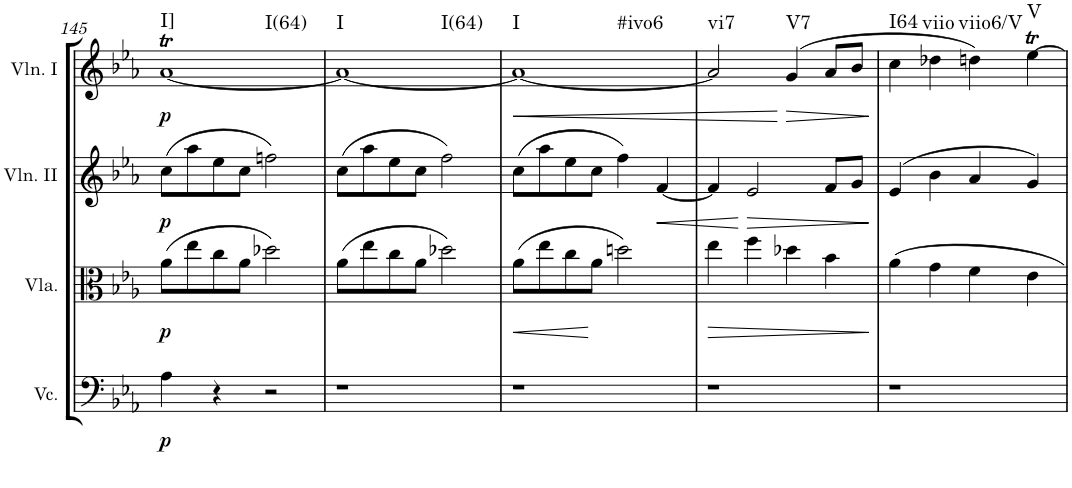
**kern	**dynam	**kern	**dynam	**kern	**dynam	**kern	**dynam	**harte
*part4	*part4	*part3	*part3	*part2	*part2	*part1	*part1	*part1
*staff4	*staff4	*staff3	*staff3	*staff2	*staff2	*staff1	*staff1	*
*I"Violoncello	*	*I"Viola	*	*I"Violin II	*	*I"Violin I	*	*
*I'Vc.	*	*I'Vla.	*	*I'Vln. II	*	*I'Vln. I	*	*
!!LO:PB:g=z
*clefF4	*	*clefC3	*	*clefG2	*	*clefG2	*	*
*k[b-e-a-]	*	*k[b-e-a-]	*	*k[b-e-a-]	*	*k[b-e-a-]	*	*
*M2/2	*	*M2/2	*	*M2/2	*	*M2/2	*	*
*met(c|)	*	*met(c|)	*	*met(c|)	*	*met(c|)	*	*
=145	=145	=145	=145	=145	=145	=145	=145	=145
!	!LO:DY:b	!	!LO:DY:b	!	!LO:DY:b	!	!LO:DY:b	!LO:H:n=1:kt=I]
!	!	!	!	!	!	!	!	!LO:H:n=2:kt=I(64)
4A-\	p	(8a-\L	p	(8cc\L	p	[1a-T	p	N N
.	.	8ee-\	.	8aa-\	.	.	.	.
4r	.	8cc\	.	8ee-\	.	.	.	.
.	.	8a-\J	.	8cc\J	.	.	.	.
2r	.	2dd-X\)	.	2ffn\)	.	.	.	.
=146	=146	=146	=146	=146	=146	=146	=146	=146
!	!	!	!	!	!	!	!	!LO:H:n=1:kt=I
!	!	!	!	!	!	!	!	!LO:H:n=2:kt=I(64)
1r	.	(8a-\L	.	(8cc\L	.	1a-_	.	N N
.	.	8ee-\	.	8aa-\	.	.	.	.
.	.	8cc\	.	8ee-\	.	.	.	.
.	.	8a-\J	.	8cc\J	.	.	.	.
.	.	2dd-X\)	.	2ff\)	.	.	.	.
=147	=147	=147	=147	=147	=147	=147	=147	=147
!	!	!	!LO:HP:b	!	!	!	!LO:HP:b	!LO:H:n=1:kt=I
!	!	!	!	!	!	!	!	!LO:H:n=2:kt=#ivo6
1r	.	(8a-\L	<	(8cc\L	.	1a-_	<	N N
.	.	8ee-\	.	8aa-\	.	.	.	.
.	.	8cc\	.	8ee-\	.	.	.	.
.	.	8a-\J	.	8cc\J	.	.	.	.
.	.	2ddn\)	.	4ff\)	.	.	.	.
!	!	!	!	!	!LO:HP:b	!	!	!
.	.	.	.	[4f/	<	.	.	.
.	.	.	[	.	.	.	.	.
=148	=148	=148	=148	=148	=148	=148	=148	=148
!	!	!	!LO:HP:b	!	!	!	!	!LO:H:kt=vi7
1r	.	4ee-\	>	4f/]	.	2a-/]	.	N
!	!	!	!	!	!LO:HP:n=1:b	!	!	!
.	.	4ff\	.	2e-/	[ >	.	.	.
!	!	!	!	!	!	!	!LO:HP:n=1:b	!LO:H:kt=V7
.	.	4dd-X\	.	.	.	(>4g/	[ >	N
.	.	4b-\	.	8f/L	.	8a-/L	.	.
.	.	.	.	8g/J	.	8b-/J	.	.
.	.	.	]	.	]	.	]	.
=149	=149	=149	=149	=149	=149	=149	=149	=149
!	!	!	!	!	!	!	!	!LO:H:kt=I64
1r	.	4a-\	.	(4e-/	.	4cc\	.	N
!	!	!	!	!	!	!	!	!LO:H:kt=viio
.	.	4g\	.	4b-\	.	4dd-X\	.	N
!	!	!	!	!	!	!	!	!LO:H:kt=viio6/V
.	.	4f\	.	4a-/	.	4ddn\)	.	N
!	!	!	!	!	!	!	!	!LO:H:kt=V
.	.	4e-\	.	4g/)	.	[4ee-T\	.	N
=	=	=	=	=	=	=	=	=
*-	*-	*-	*-	*-	*-	*-	*-	*-
